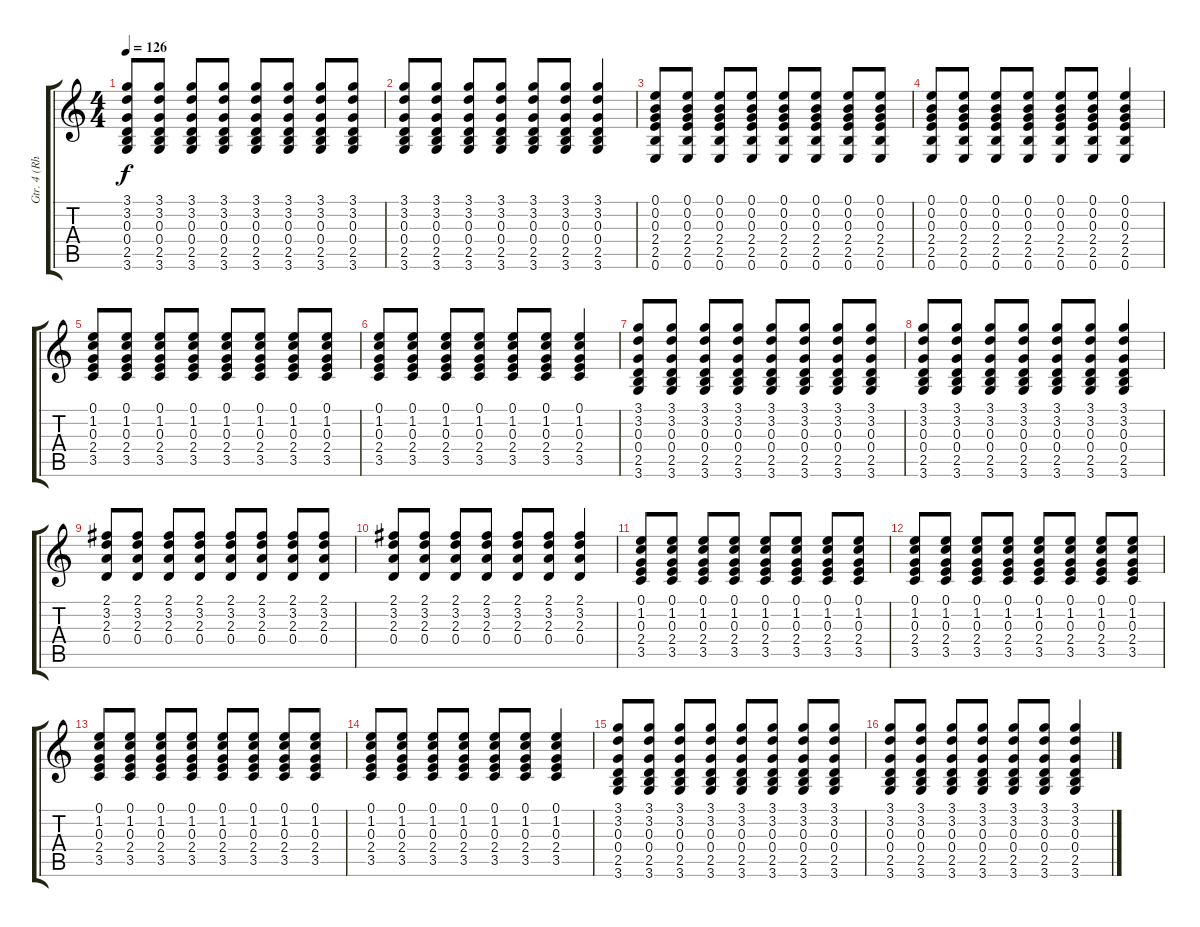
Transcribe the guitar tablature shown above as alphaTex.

\track ("Gtr. 4 (Rhythm)" "Gtr. 4 (Rh") {instrument acousticguitarsteel}
\staff {score tabs}
\tuning (E4 B3 G3 D3 A2 E2) {hide}
\ts (4 4)
\tempo 126
\clef g2
\ks c
(3.1 3.2 0.3 0.4 2.5 3.6).8{dy f} (3.1 3.2 0.3 0.4 2.5 3.6).8 (3.1 3.2 0.3 0.4 2.5 3.6).8 (3.1 3.2 0.3 0.4 2.5 3.6).8 (3.1 3.2 0.3 0.4 2.5 3.6).8 (3.1 3.2 0.3 0.4 2.5 3.6).8 (3.1 3.2 0.3 0.4 2.5 3.6).8 (3.1 3.2 0.3 0.4 2.5 3.6).8 |
(3.1 3.2 0.3 0.4 2.5 3.6).8 (3.1 3.2 0.3 0.4 2.5 3.6).8 (3.1 3.2 0.3 0.4 2.5 3.6).8 (3.1 3.2 0.3 0.4 2.5 3.6).8 (3.1 3.2 0.3 0.4 2.5 3.6).8 (3.1 3.2 0.3 0.4 2.5 3.6).8 (3.1 3.2 0.3 0.4 2.5 3.6).4 |
(0.1 0.2 0.3 2.4 2.5 0.6).8 (0.1 0.2 0.3 2.4 2.5 0.6).8 (0.1 0.2 0.3 2.4 2.5 0.6).8 (0.1 0.2 0.3 2.4 2.5 0.6).8 (0.1 0.2 0.3 2.4 2.5 0.6).8 (0.1 0.2 0.3 2.4 2.5 0.6).8 (0.1 0.2 0.3 2.4 2.5 0.6).8 (0.1 0.2 0.3 2.4 2.5 0.6).8 |
(0.1 0.2 0.3 2.4 2.5 0.6).8 (0.1 0.2 0.3 2.4 2.5 0.6).8 (0.1 0.2 0.3 2.4 2.5 0.6).8 (0.1 0.2 0.3 2.4 2.5 0.6).8 (0.1 0.2 0.3 2.4 2.5 0.6).8 (0.1 0.2 0.3 2.4 2.5 0.6).8 (0.1 0.2 0.3 2.4 2.5 0.6).4 |
(0.1 1.2 0.3 2.4 3.5).8 (0.1 1.2 0.3 2.4 3.5).8 (0.1 1.2 0.3 2.4 3.5).8 (0.1 1.2 0.3 2.4 3.5).8 (0.1 1.2 0.3 2.4 3.5).8 (0.1 1.2 0.3 2.4 3.5).8 (0.1 1.2 0.3 2.4 3.5).8 (0.1 1.2 0.3 2.4 3.5).8 |
(0.1 1.2 0.3 2.4 3.5).8 (0.1 1.2 0.3 2.4 3.5).8 (0.1 1.2 0.3 2.4 3.5).8 (0.1 1.2 0.3 2.4 3.5).8 (0.1 1.2 0.3 2.4 3.5).8 (0.1 1.2 0.3 2.4 3.5).8 (0.1 1.2 0.3 2.4 3.5).4 |
(3.1 3.2 0.3 0.4 2.5 3.6).8 (3.1 3.2 0.3 0.4 2.5 3.6).8 (3.1 3.2 0.3 0.4 2.5 3.6).8 (3.1 3.2 0.3 0.4 2.5 3.6).8 (3.1 3.2 0.3 0.4 2.5 3.6).8 (3.1 3.2 0.3 0.4 2.5 3.6).8 (3.1 3.2 0.3 0.4 2.5 3.6).8 (3.1 3.2 0.3 0.4 2.5 3.6).8 |
(3.1 3.2 0.3 0.4 2.5 3.6).8 (3.1 3.2 0.3 0.4 2.5 3.6).8 (3.1 3.2 0.3 0.4 2.5 3.6).8 (3.1 3.2 0.3 0.4 2.5 3.6).8 (3.1 3.2 0.3 0.4 2.5 3.6).8 (3.1 3.2 0.3 0.4 2.5 3.6).8 (3.1 3.2 0.3 0.4 2.5 3.6).4 |
(2.1 3.2 2.3 0.4).8 (2.1 3.2 2.3 0.4).8 (2.1 3.2 2.3 0.4).8 (2.1 3.2 2.3 0.4).8 (2.1 3.2 2.3 0.4).8 (2.1 3.2 2.3 0.4).8 (2.1 3.2 2.3 0.4).8 (2.1 3.2 2.3 0.4).8 |
(2.1 3.2 2.3 0.4).8 (2.1 3.2 2.3 0.4).8 (2.1 3.2 2.3 0.4).8 (2.1 3.2 2.3 0.4).8 (2.1 3.2 2.3 0.4).8 (2.1 3.2 2.3 0.4).8 (2.1 3.2 2.3 0.4).4 |
(0.1 1.2 0.3 2.4 3.5).8 (0.1 1.2 0.3 2.4 3.5).8 (0.1 1.2 0.3 2.4 3.5).8 (0.1 1.2 0.3 2.4 3.5).8 (0.1 1.2 0.3 2.4 3.5).8 (0.1 1.2 0.3 2.4 3.5).8 (0.1 1.2 0.3 2.4 3.5).8 (0.1 1.2 0.3 2.4 3.5).8 |
(0.1 1.2 0.3 2.4 3.5).8 (0.1 1.2 0.3 2.4 3.5).8 (0.1 1.2 0.3 2.4 3.5).8 (0.1 1.2 0.3 2.4 3.5).8 (0.1 1.2 0.3 2.4 3.5).8 (0.1 1.2 0.3 2.4 3.5).8 (0.1 1.2 0.3 2.4 3.5).8 (0.1 1.2 0.3 2.4 3.5).8 |
(0.1 1.2 0.3 2.4 3.5).8 (0.1 1.2 0.3 2.4 3.5).8 (0.1 1.2 0.3 2.4 3.5).8 (0.1 1.2 0.3 2.4 3.5).8 (0.1 1.2 0.3 2.4 3.5).8 (0.1 1.2 0.3 2.4 3.5).8 (0.1 1.2 0.3 2.4 3.5).8 (0.1 1.2 0.3 2.4 3.5).8 |
(0.1 1.2 0.3 2.4 3.5).8 (0.1 1.2 0.3 2.4 3.5).8 (0.1 1.2 0.3 2.4 3.5).8 (0.1 1.2 0.3 2.4 3.5).8 (0.1 1.2 0.3 2.4 3.5).8 (0.1 1.2 0.3 2.4 3.5).8 (0.1 1.2 0.3 2.4 3.5).4 |
(3.1 3.2 0.3 0.4 2.5 3.6).8 (3.1 3.2 0.3 0.4 2.5 3.6).8 (3.1 3.2 0.3 0.4 2.5 3.6).8 (3.1 3.2 0.3 0.4 2.5 3.6).8 (3.1 3.2 0.3 0.4 2.5 3.6).8 (3.1 3.2 0.3 0.4 2.5 3.6).8 (3.1 3.2 0.3 0.4 2.5 3.6).8 (3.1 3.2 0.3 0.4 2.5 3.6).8 |
(3.1 3.2 0.3 0.4 2.5 3.6).8 (3.1 3.2 0.3 0.4 2.5 3.6).8 (3.1 3.2 0.3 0.4 2.5 3.6).8 (3.1 3.2 0.3 0.4 2.5 3.6).8 (3.1 3.2 0.3 0.4 2.5 3.6).8 (3.1 3.2 0.3 0.4 2.5 3.6).8 (3.1 3.2 0.3 0.4 2.5 3.6).4
